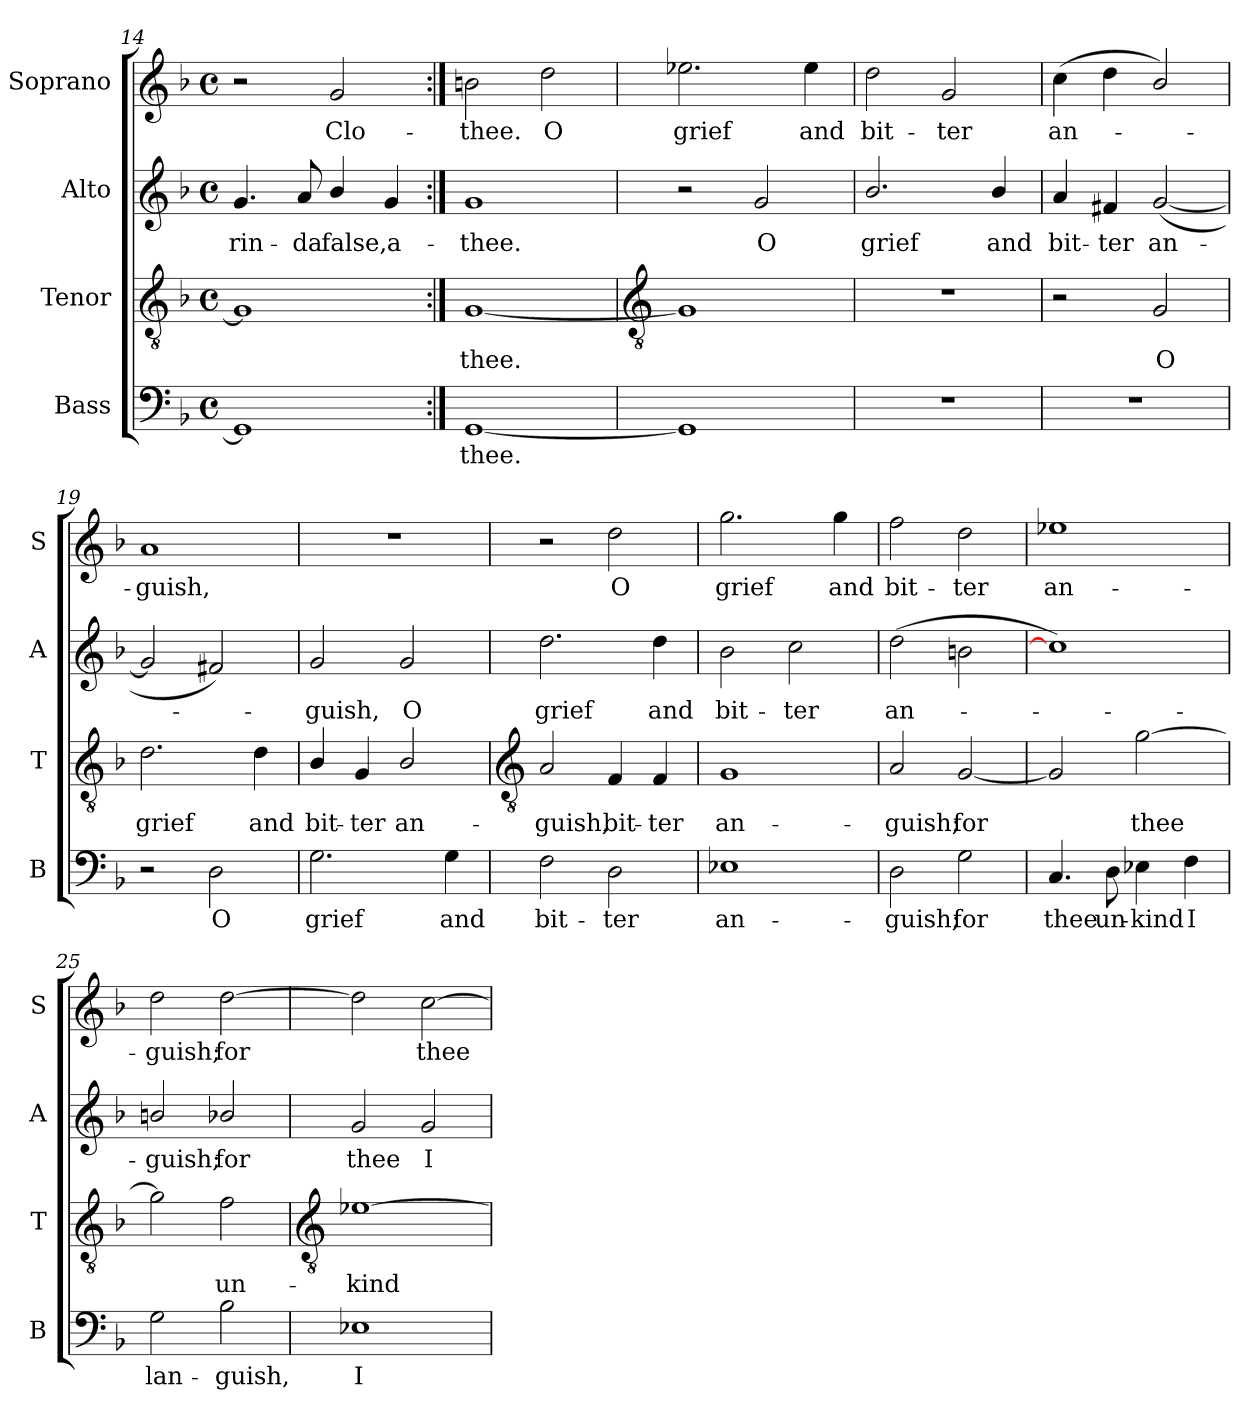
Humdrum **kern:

**kern	**text	**kern	**text	**kern	**text	**kern	**text
*part4	*part4	*part3	*part3	*part2	*part2	*part1	*part1
*staff4	*staff4	*staff3	*staff3	*staff2	*staff2	*staff1	*staff1
*I"Bass	*	*I"Tenor	*	*I"Alto	*	*I"Soprano	*
*I'B	*	*I'T	*	*I'A	*	*I'S	*
*clefF4	*	*clefGv2	*	*clefG2	*	*clefG2	*
*k[b-]	*	*k[b-]	*	*k[b-]	*	*k[b-]	*
*F:	*	*F:	*	*F:	*	*F:	*
*M4/4	*	*M4/4	*	*M4/4	*	*M4/4	*
*met(c)	*	*met(c)	*	*met(c)	*	*met(c)	*
=14	=14	=14	=14	=14	=14	=14	=14
!	!	!	!	!	!LO:LY:b	!	!
1GG]	.	1G]	.	4.g	-rin-	2r	.
!	!	!	!	!	!LO:LY:b	!	!
.	.	.	.	8a	-da	.	.
!	!	!	!	!	!LO:LY:b	!	!LO:LY:b
.	.	.	.	4b-/	false,	2g	Clo-
!	!	!	!	!	!LO:LY:b	!	!
.	.	.	.	4g	a-	.	.
=15:|!	=15:|!	=15:|!	=15:|!	=15:|!	=15:|!	=15:|!	=15:|!
!	!LO:LY:b	!	!LO:LY:b	!	!LO:LY:b	!	!LO:LY:b
[1GG	thee.	[1G	thee.	1g	thee.	2bn	-thee.
!	!	!	!	!	!	!	!LO:LY:b
.	.	.	.	.	.	2dd	O
!!LO:LB:g=z
=16	=16	=16	=16	=16	=16	=16	=16
*	*	*clefGv2	*	*	*	*	*
!	!	!	!	!	!	!	!LO:LY:b
1GG]	.	1G]	.	2r	.	2.ee-X	grief
!	!	!	!	!	!LO:LY:b	!	!
.	.	.	.	2g	O	.	.
!	!	!	!	!	!	!	!LO:LY:b
.	.	.	.	.	.	4ee-	and
=17	=17	=17	=17	=17	=17	=17	=17
!	!	!	!	!	!LO:LY:b	!	!LO:LY:b
1r	.	1r	.	2.b-/	grief	2dd	bit-
!	!	!	!	!	!	!	!LO:LY:b
.	.	.	.	.	.	2g	-ter
!	!	!	!	!	!LO:LY:b	!	!
.	.	.	.	4b-/	and	.	.
=18	=18	=18	=18	=18	=18	=18	=18
!	!	!	!	!	!LO:LY:b	!	!LO:LY:b
1r	.	2r	.	4a	bit-	(>4cc	an-
!	!	!	!	!	!LO:LY:b	!	!
.	.	.	.	4f#X	-ter	4dd	.
!	!	!	!LO:LY:b	!	!LO:LY:b	!	!
.	.	2G	O	(<[2g	an-	2b-/)	.
=19	=19	=19	=19	=19	=19	=19	=19
!	!	!	!LO:LY:b	!	!	!	!LO:LY:b
2r	.	2.d	grief	2g]	.	1a	guish,
!	!LO:LY:b	!	!	!	!	!	!
2D	O	.	.	2f#X)	.	.	.
!	!	!	!LO:LY:b	!	!	!	!
.	.	4d	and	.	.	.	.
=20	=20	=20	=20	=20	=20	=20	=20
!	!LO:LY:b	!	!LO:LY:b	!	!LO:LY:b	!	!
2.G	grief	4B-/	bit-	2g	guish,	1r	.
!	!	!	!LO:LY:b	!	!	!	!
.	.	4G	-ter	.	.	.	.
!	!	!	!LO:LY:b	!	!LO:LY:b	!	!
.	.	2B-/	an-	2g	O	.	.
!	!LO:LY:b	!	!	!	!	!	!
4G	and	.	.	.	.	.	.
!!LO:LB:g=z
=21	=21	=21	=21	=21	=21	=21	=21
*	*	*clefGv2	*	*	*	*	*
!	!LO:LY:b	!	!LO:LY:b	!	!LO:LY:b	!	!
2F	bit-	2A	-guish,	2.dd	grief	2r	.
!	!LO:LY:b	!	!LO:LY:b	!	!	!	!LO:LY:b
2D	-ter	4F	bit-	.	.	2dd	O
!	!	!	!LO:LY:b	!	!LO:LY:b	!	!
.	.	4F	-ter	4dd	and	.	.
=22	=22	=22	=22	=22	=22	=22	=22
!	!LO:LY:b	!	!LO:LY:b	!	!LO:LY:b	!	!LO:LY:b
1E-X	an-	1G	an-	2b-	bit-	2.gg	grief
!	!	!	!	!	!LO:LY:b	!	!
.	.	.	.	2cc	-ter	.	.
!	!	!	!	!	!	!	!LO:LY:b
.	.	.	.	.	.	4gg	and
=23	=23	=23	=23	=23	=23	=23	=23
!	!LO:LY:b	!	!LO:LY:b	!	!LO:LY:b	!	!LO:LY:b
2D	-guish;	2A	-guish;	(>2dd	an-	2ff	bit-
!	!LO:LY:b	!	!LO:LY:b	!	!	!	!LO:LY:b
2G	for	[2G	for	2bn	.	2dd	-ter
=24	=24	=24	=24	=24	=24	=24	=24
!	!LO:LY:b	!	!	!	!	!	!LO:LY:b
4.C	thee	2G]	.	1cc])	.	1ee-X	an-
!	!LO:LY:b	!	!	!	!	!	!
8D	un-	.	.	.	.	.	.
!	!LO:LY:b	!	!LO:LY:b	!	!	!	!
4E-X	-kind	[2g	thee	.	.	.	.
!	!LO:LY:b	!	!	!	!	!	!
4F	I	.	.	.	.	.	.
=25	=25	=25	=25	=25	=25	=25	=25
!	!LO:LY:b	!	!	!	!LO:LY:b	!	!LO:LY:b
2G	lan-	2g]	.	2bn/	guish;	2dd	-guish;
!	!LO:LY:b	!	!LO:LY:b	!	!LO:LY:b	!	!LO:LY:b
2B-	-guish,	2f	un-	2b-X/	for	[2dd	for
!!LO:LB:g=z
=26	=26	=26	=26	=26	=26	=26	=26
*	*	*clefGv2	*	*	*	*	*
!	!LO:LY:b	!	!LO:LY:b	!	!LO:LY:b	!	!
1E-X	I	[1e-X	-kind	2g	thee	2dd]	.
!	!	!	!	!	!LO:LY:b	!	!LO:LY:b
.	.	.	.	2g	I	[2cc	thee
=	=	=	=	=	=	=	=
*-	*-	*-	*-	*-	*-	*-	*-
